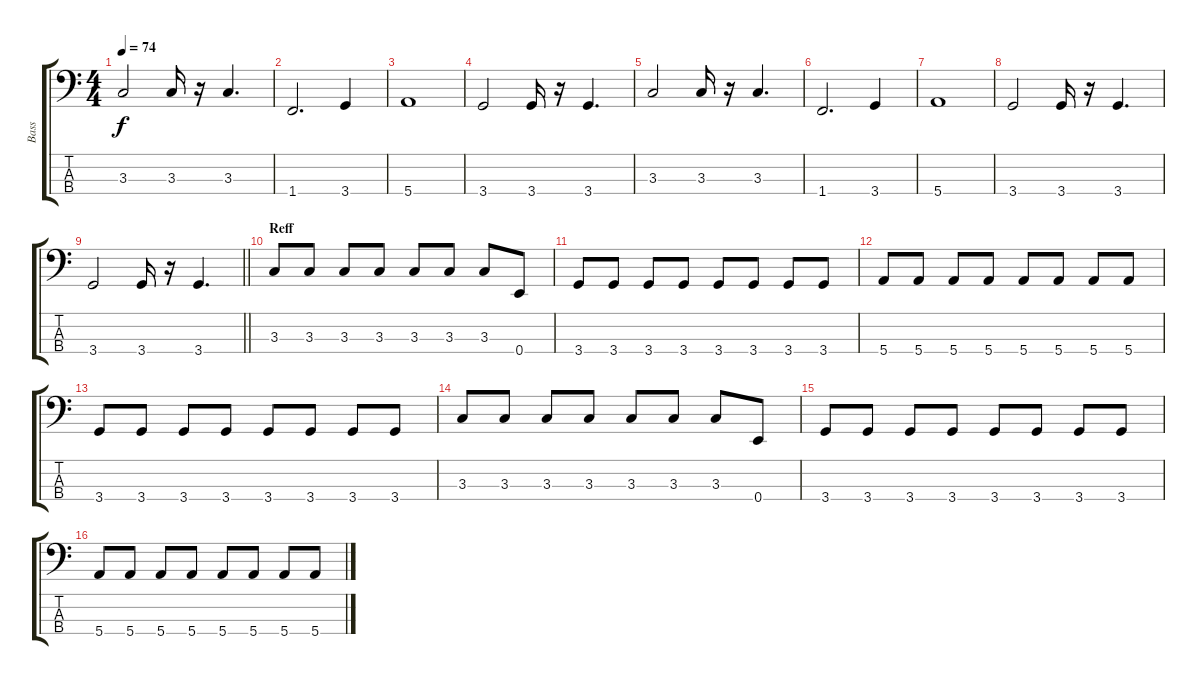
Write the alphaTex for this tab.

\track ("Bass" "Bass") {instrument electricbassfinger}
\staff {score tabs}
\tuning (G2 D2 A1 E1) {hide}
\ts (4 4)
\tempo 74
\clef f4
\ks c
3.3.2{dy f} 3.3.16 r.16 3.3.4{d} |
1.4.2{d} 3.4.4 |
5.4.1 |
3.4.2 3.4.16 r.16 3.4.4{d} |
3.3.2 3.3.16 r.16 3.3.4{d} |
1.4.2{d} 3.4.4 |
5.4.1 |
3.4.2 3.4.16 r.16 3.4.4{d} |
\barLineRight lightlight
3.4.2 3.4.16 r.16 3.4.4{d} |
\section ("" "Reff")
3.3.8 3.3.8 3.3.8 3.3.8 3.3.8 3.3.8 3.3.8 0.4.8 |
3.4.8 3.4.8 3.4.8 3.4.8 3.4.8 3.4.8 3.4.8 3.4.8 |
5.4.8 5.4.8 5.4.8 5.4.8 5.4.8 5.4.8 5.4.8 5.4.8 |
3.4.8 3.4.8 3.4.8 3.4.8 3.4.8 3.4.8 3.4.8 3.4.8 |
3.3.8 3.3.8 3.3.8 3.3.8 3.3.8 3.3.8 3.3.8 0.4.8 |
3.4.8 3.4.8 3.4.8 3.4.8 3.4.8 3.4.8 3.4.8 3.4.8 |
5.4.8 5.4.8 5.4.8 5.4.8 5.4.8 5.4.8 5.4.8 5.4.8
